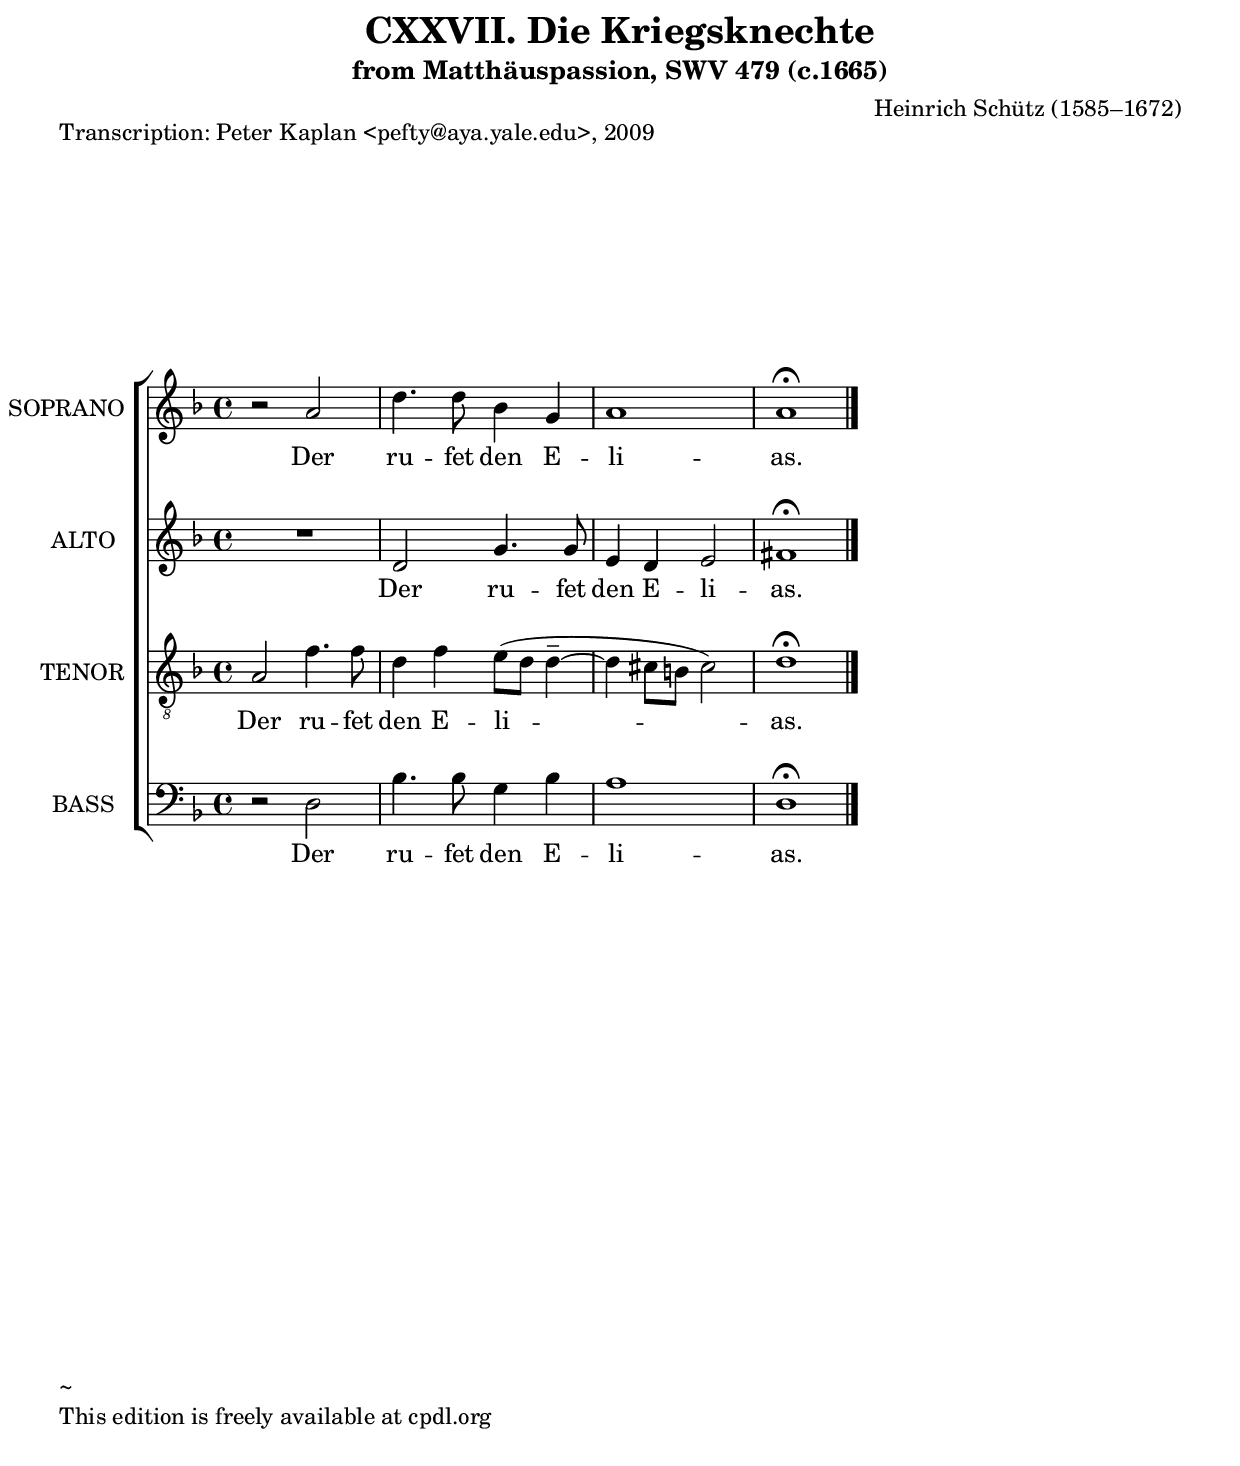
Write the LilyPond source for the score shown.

     \version "2.10.10"
\paper {
  between-system-space = 2.0\cm
  between-system-padding = #1
  ragged-bottom=##f
  ragged-last-bottom=##f
  bottom-margin = 2.0\cm
  top-margin = 0.1\cm
%  system-count = #6
  systemSeparatorMarkup = ""
}
\header {
    title = "CXXVII. Die Kriegsknechte"
    subtitle = "from Matthäuspassion, SWV 479 (c.1665)"
    composer = "Heinrich Schütz (1585–1672)"
    date = "1623"
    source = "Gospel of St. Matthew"
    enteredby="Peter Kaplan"
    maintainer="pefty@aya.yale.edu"
    piece ="Transcription: Peter Kaplan <pefty@aya.yale.edu>, 2009"
    texidoc = "

Translation of text:
Jesus of Nazareth."
}

     \score { 
      <<
        \new ChoirStaff <<
        \new Staff = CantusOne <<
               {  
      <<
     \override Stem #'neutral-direction = #up 
%     \override Staff.TimeSignature #'style = #'()
        \clef treble
        \key d \minor 
        \new Voice = "CantusOne" {
     \override NoteHead #'style = #'baroque
        \set Staff.midiInstrument = "synth voice"
        \set Staff.vocalName = "SOPRANO "

\time 4/4
r2 a'
d''4. d''8 bes'4 g'
a'1
a'1\fermata
\bar "|."
}
>>
}

>>

\new Lyrics 
\lyricsto "CantusOne"
        { 
 Der
ru -- fet den E --
li --
as.
}



        \new Staff = Altus <<
               {  
      <<
     \override Stem #'neutral-direction = #up 
%     \override Staff.TimeSignature #'style = #'()
        \clef treble
        \key d \minor 
        \new Voice = "Altus" {
     \override NoteHead #'style = #'baroque
        \set Staff.midiInstrument = "synth voice"
        \set Staff.vocalName = "ALTO "

\time 4/4
R1
d'2 g'4. g'8
e'4 d' e'2
fis'1\fermata
\bar "|."
}
>>
}

>>

\new Lyrics 
\lyricsto "Altus"
        { 

Der ru -- fet 
den E -- li --
as.
}


        \new Staff = Tenor <<
               {  
      <<
     \override Stem #'neutral-direction = #up 
%     \override Staff.TimeSignature #'style = #'()
        \clef "G_8"
        \key d \minor 
        \new Voice = "Tenor" {
     \override NoteHead #'style = #'baroque
        \set Staff.midiInstrument = "synth voice"
        \set Staff.vocalName = "TENOR "

\time 4/4
a2 f'4. f'8
d'4 f' e'8( d' d'4--~
d'4 cis'8 b cis'2)
d'1\fermata
\bar "|."
}
>>
}

>>

\new Lyrics 
\lyricsto "Tenor"
        { 
Der ru -- fet 
den E -- li --

as.
}


        \new Staff = Bassus <<
               {  
      <<
     \override Stem #'neutral-direction = #up 
%     \override Staff.TimeSignature #'style = #'()
        \clef bass
        \key d \minor 
        \new Voice = "Bassus" {
     \override NoteHead #'style = #'baroque
        \set Staff.midiInstrument = "synth voice"
        \set Staff.vocalName = "BASS "

\time 4/4
r2 d
bes4. bes8 g4 bes
a1
d1\fermata
\bar "|."
}
>>
}

>>

\new Lyrics 
\lyricsto "Bassus"
        { 
 Der
ru -- fet den E --
li --
as.
}


>>


>>
   






%{
\midi { 
\context { 
\Score 
tempoWholesPerMinute = #(ly:make-moment 72 4) 
} 
} 
%}







     }
\layout { 
         \context { 
          \Staff \consists "Horizontal_bracket_engraver" 
          }
         }
\markup{\column{\line{ ~ } \line{This edition is freely available at cpdl.org}} 
} 



















